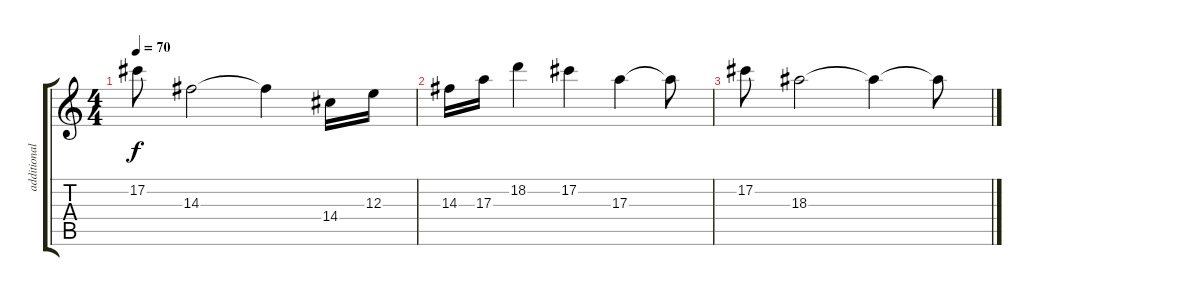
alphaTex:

\track ("additional guitar" "additional") {instrument acousticguitarsteel}
\staff {score tabs}
\tuning (Db4 Ab3 E3 B2 Gb2 B1) {hide}
\ts (4 4)
\tempo 70
\clef g2
\ks c
17.2.8{dy f} 14.3.2 14.3{t}.4 14.4.16 12.3.16 |
14.3.16 17.3.16 18.2.4 17.2.4 17.3.4 17.3{t}.8 |
17.2.8 18.3.2 18.3{t}.4 18.3{t}.8
